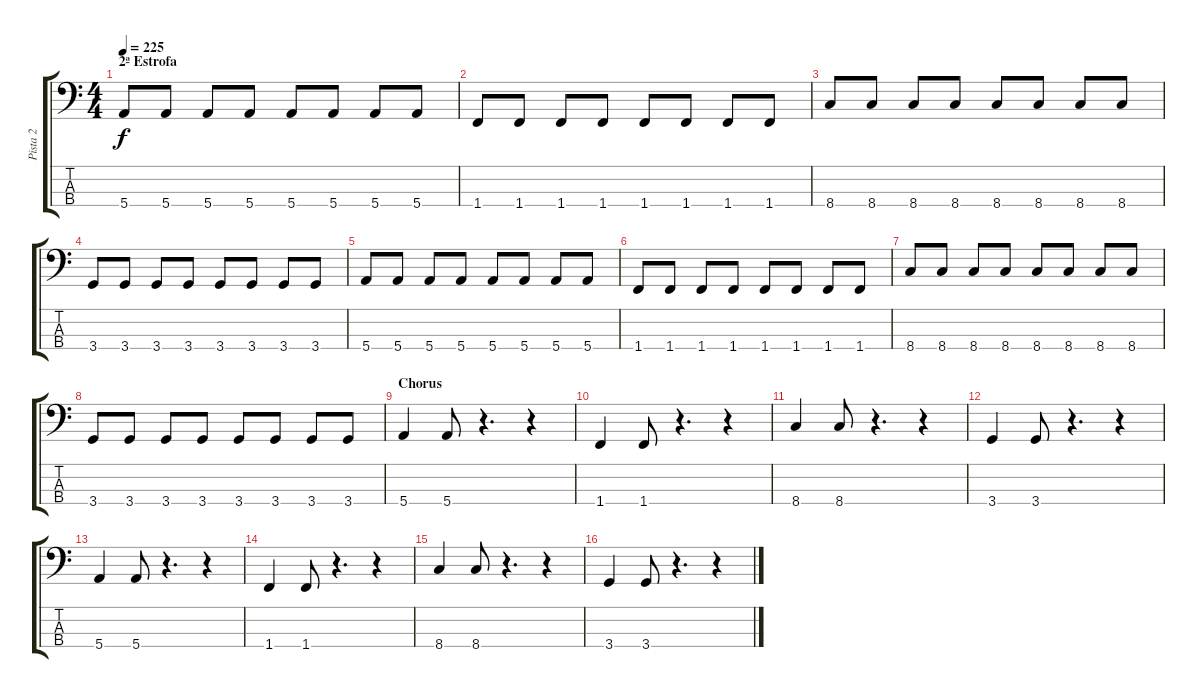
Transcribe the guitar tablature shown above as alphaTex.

\track ("Pista 2" "Pista 2") {instrument electricbasspick}
\staff {score tabs}
\tuning (G2 D2 A1 E1) {hide}
\ts (4 4)
\section ("" "2ª Estrofa")
\tempo 225
\clef f4
\ks c
5.4.8{dy f} 5.4.8 5.4.8 5.4.8 5.4.8 5.4.8 5.4.8 5.4.8 |
1.4.8 1.4.8 1.4.8 1.4.8 1.4.8 1.4.8 1.4.8 1.4.8 |
8.4.8 8.4.8 8.4.8 8.4.8 8.4.8 8.4.8 8.4.8 8.4.8 |
3.4.8 3.4.8 3.4.8 3.4.8 3.4.8 3.4.8 3.4.8 3.4.8 |
5.4.8 5.4.8 5.4.8 5.4.8 5.4.8 5.4.8 5.4.8 5.4.8 |
1.4.8 1.4.8 1.4.8 1.4.8 1.4.8 1.4.8 1.4.8 1.4.8 |
8.4.8 8.4.8 8.4.8 8.4.8 8.4.8 8.4.8 8.4.8 8.4.8 |
3.4.8 3.4.8 3.4.8 3.4.8 3.4.8 3.4.8 3.4.8 3.4.8 |
\section ("" "Chorus")
5.4.4 5.4.8 r.4{d} r.4 |
1.4.4 1.4.8 r.4{d} r.4 |
8.4.4 8.4.8 r.4{d} r.4 |
3.4.4 3.4.8 r.4{d} r.4 |
5.4.4 5.4.8 r.4{d} r.4 |
1.4.4 1.4.8 r.4{d} r.4 |
8.4.4 8.4.8 r.4{d} r.4 |
3.4.4 3.4.8 r.4{d} r.4
